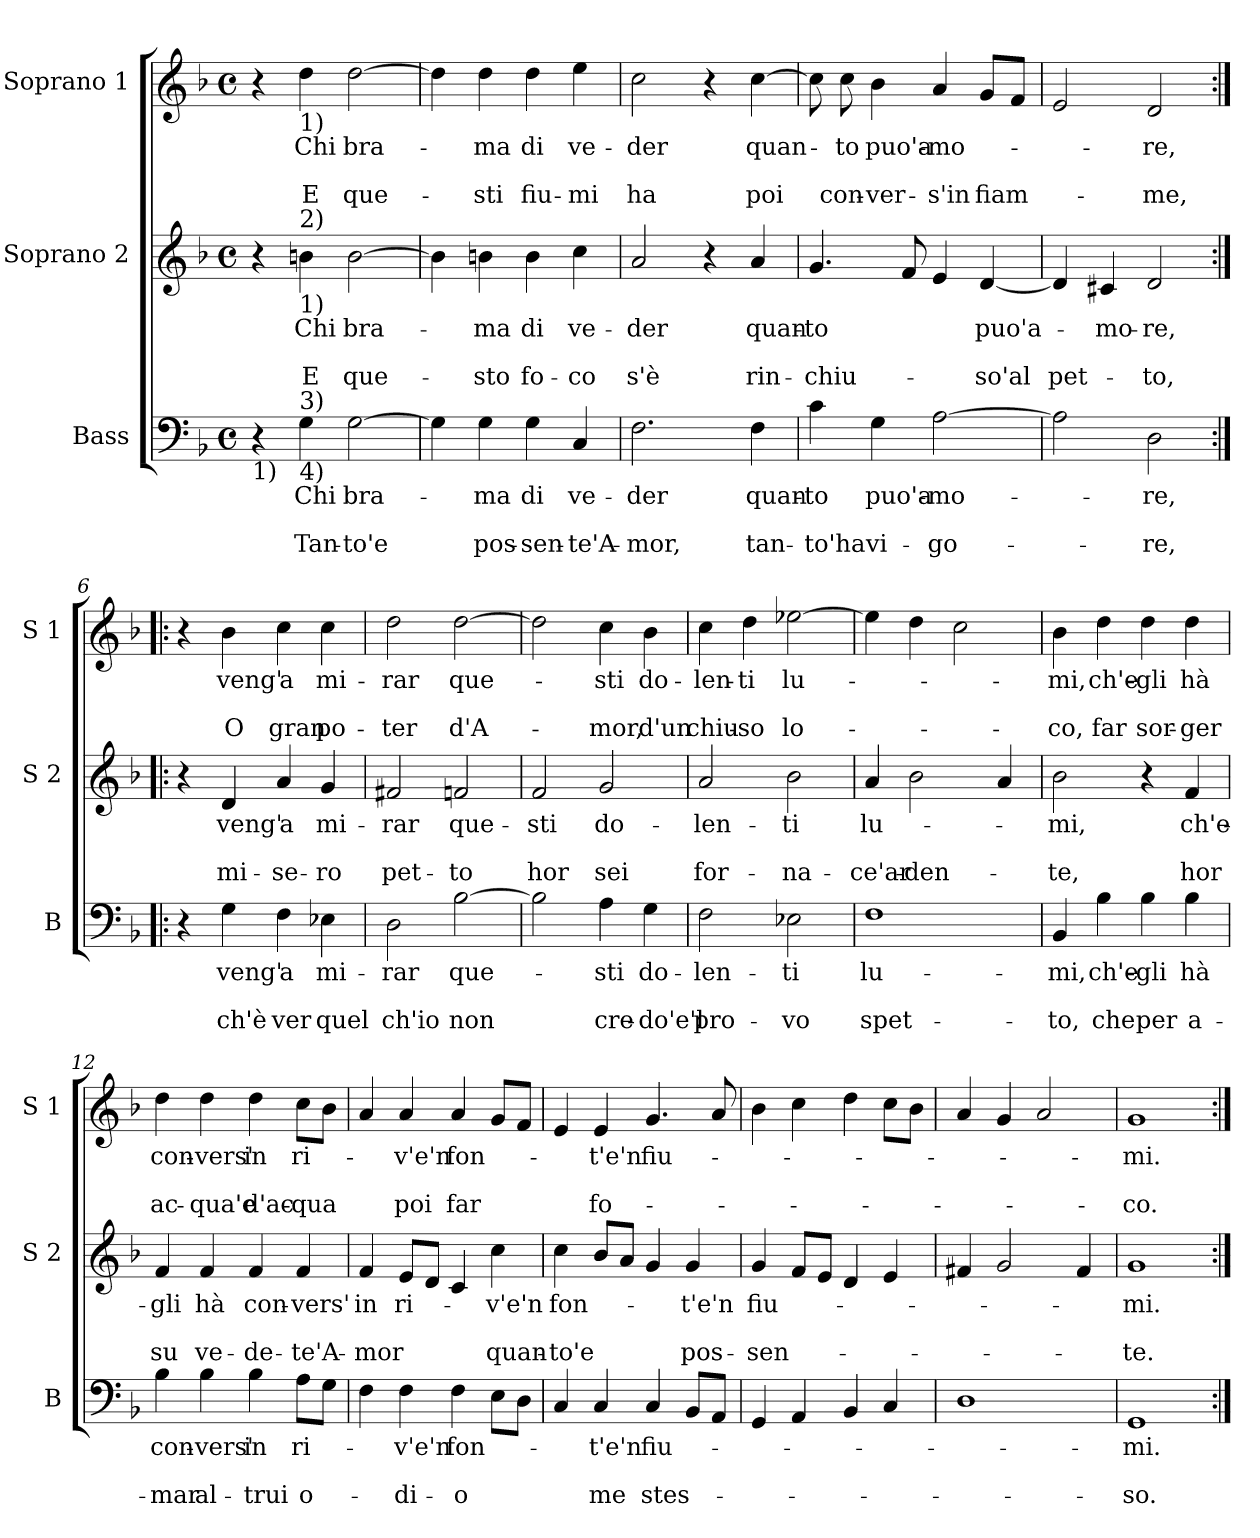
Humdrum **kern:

**kern	**text	**text	**text	**kern	**text	**text	**text	**kern	**text	**text	**text
*part3	*part3	*part3	*part3	*part2	*part2	*part2	*part2	*part1	*part1	*part1	*part1
*staff3	*staff3	*staff3	*staff3	*staff2	*staff2	*staff2	*staff2	*staff1	*staff1	*staff1	*staff1
*I"Bass	*	*	*	*I"Soprano 2	*	*	*	*I"Soprano 1	*	*	*
*I'B	*	*	*	*I'S 2	*	*	*	*I'S 1	*	*	*
*clefF4	*	*	*	*clefG2	*	*	*	*clefG2	*	*	*
*k[b-]	*	*	*	*k[b-]	*	*	*	*k[b-]	*	*	*
*F:	*	*	*	*F:	*	*	*	*F:	*	*	*
*M4/4	*	*	*	*M4/4	*	*	*	*M4/4	*	*	*
*met(c)	*	*	*	*met(c)	*	*	*	*met(c)	*	*	*
=1	=1	=1	=1	=1	=1	=1	=1	=1	=1	=1	=1
!LO:TX:b:t=1)	!	!	!	!	!	!	!	!	!	!	!
4r	.	.	.	4r	.	.	.	4r	.	.	.
!	!	!	!	!	!	!	!	!LO:TX:b:t=1)	!	!	!
!	!	!	!	!LO:TX:a:t=2)	!	!	!	!	!	!	!
!	!	!	!	!LO:TX:b:t=1)	!	!	!	!	!	!	!
!LO:TX:a:t=3)	!	!	!	!	!	!	!	!	!	!	!
!LO:TX:b:t=4)	!	!	!	!	!	!	!	!	!	!	!
!	!LO:LY:b	!	!LO:LY:b	!	!LO:LY:b	!	!LO:LY:b	!	!LO:LY:b	!	!LO:LY:b
4G\	Chi	.	Tan-	4bn\	Chi	.	E	4dd\	Chi	.	E
!	!LO:LY:b	!	!LO:LY:b	!	!LO:LY:b	!	!LO:LY:b	!	!LO:LY:b	!	!LO:LY:b
[2G\	bra-	.	-to'e	[2b\	bra-	.	que-	[2dd\	bra-	.	que-
=2	=2	=2	=2	=2	=2	=2	=2	=2	=2	=2	=2
4G\]	.	.	.	4b\]	.	.	.	4dd\]	.	.	.
!	!LO:LY:b	!	!LO:LY:b	!	!LO:LY:b	!	!LO:LY:b	!	!LO:LY:b	!	!LO:LY:b
4G\	-ma	.	pos-	4bn\	-ma	.	-sto	4dd\	-ma	.	-sti
!	!LO:LY:b	!	!LO:LY:b	!	!LO:LY:b	!	!LO:LY:b	!	!LO:LY:b	!	!LO:LY:b
4G\	di	.	-sen-	4b\	di	.	fo-	4dd\	di	.	fiu-
!	!LO:LY:b	!	!LO:LY:b	!	!LO:LY:b	!	!LO:LY:b	!	!LO:LY:b	!	!LO:LY:b
4C/	ve-	.	-te'A-	4cc\	ve-	.	-co	4ee\	ve-	.	-mi
=3	=3	=3	=3	=3	=3	=3	=3	=3	=3	=3	=3
!	!LO:LY:b	!	!LO:LY:b	!	!LO:LY:b	!	!LO:LY:b	!	!LO:LY:b	!	!LO:LY:b
2.F\	-der	.	-mor,	2a/	-der	.	s'è	2cc\	-der	.	ha
.	.	.	.	4r	.	.	.	4r	.	.	.
!	!LO:LY:b	!	!LO:LY:b	!	!LO:LY:b	!	!LO:LY:b	!	!LO:LY:b	!	!LO:LY:b
4F\	quan-	.	tan-	4a/	quan-	.	rin-	[4cc\	quan-	.	poi
=4	=4	=4	=4	=4	=4	=4	=4	=4	=4	=4	=4
!	!LO:LY:b	!	!LO:LY:b	!	!LO:LY:b	!	!LO:LY:b	!	!	!	!
4c\	-to	.	-to'ha	4.g/	-to	.	-chiu-	8cc\]	.	.	.
!	!	!	!	!	!	!	!	!	!LO:LY:b	!	!LO:LY:b
.	.	.	.	.	.	.	.	8cc\	-to	.	con-
!	!LO:LY:b	!	!LO:LY:b	!	!	!	!	!	!LO:LY:b	!	!LO:LY:b
4G\	puo'a-	.	vi-	.	.	.	.	4b-\	puo'a-	.	-ver-
.	.	.	.	8f/	.	.	.	.	.	.	.
!	!LO:LY:b	!	!LO:LY:b	!	!	!	!	!	!LO:LY:b	!	!LO:LY:b
[2A\	-mo-	.	-go-	4e/	.	.	.	4a/	-mo-	.	-s'in
!	!	!	!	!	!LO:LY:b	!	!LO:LY:b	!	!	!	!LO:LY:b
.	.	.	.	[4d/	puo'a-	.	-so'al	8g/L	.	.	fiam-
.	.	.	.	.	.	.	.	8f/J	.	.	.
!!LO:LB:g=z
=5	=5	=5	=5	=5	=5	=5	=5	=5	=5	=5	=5
!	!	!	!	!	!	!	!LO:LY:b	!	!	!	!
2A\]	.	.	.	4d/]	.	.	pet-	2e/	.	.	.
!	!	!	!	!	!LO:LY:b	!	!	!	!	!	!
.	.	.	.	4c#X/	-mo-	.	.	.	.	.	.
!	!LO:LY:b	!	!LO:LY:b	!	!LO:LY:b	!	!LO:LY:b	!	!LO:LY:b	!	!LO:LY:b
2D\	-re,	.	-re,	2d/	-re,	.	-to,	2d/	-re,	.	-me,
=6:|!|:	=6:|!|:	=6:|!|:	=6:|!|:	=6:|!|:	=6:|!|:	=6:|!|:	=6:|!|:	=6:|!|:	=6:|!|:	=6:|!|:	=6:|!|:
4r	.	.	.	4r	.	.	.	4r	.	.	.
!	!LO:LY:b	!	!LO:LY:b	!	!LO:LY:b	!	!LO:LY:b	!	!LO:LY:b	!	!LO:LY:b
4G\	veng'	.	ch'è	4d/	veng'	.	mi-	4b-\	veng'	.	O
!	!LO:LY:b	!	!LO:LY:b	!	!LO:LY:b	!	!LO:LY:b	!	!LO:LY:b	!	!LO:LY:b
4F\	a	.	ver	4a/	a	.	-se-	4cc\	a	.	gran
!	!LO:LY:b	!	!LO:LY:b	!	!LO:LY:b	!	!LO:LY:b	!	!LO:LY:b	!	!LO:LY:b
4E-X\	mi-	.	quel	4g/	mi-	.	-ro	4cc\	mi-	.	po-
=7	=7	=7	=7	=7	=7	=7	=7	=7	=7	=7	=7
!	!LO:LY:b	!	!LO:LY:b	!	!LO:LY:b	!	!LO:LY:b	!	!LO:LY:b	!	!LO:LY:b
2D\	-rar	.	ch'io	2f#X/	-rar	.	pet-	2dd\	-rar	.	-ter
!	!LO:LY:b	!	!LO:LY:b	!	!LO:LY:b	!	!LO:LY:b	!	!LO:LY:b	!	!LO:LY:b
[2B-\	que-	.	non	2fn/	que-	.	-to	[2dd\	que-	.	d'A-
=8	=8	=8	=8	=8	=8	=8	=8	=8	=8	=8	=8
!	!	!	!	!	!LO:LY:b	!	!LO:LY:b	!	!	!	!
2B-\]	.	.	.	2f/	-sti	.	hor	2dd\]	.	.	.
!	!LO:LY:b	!	!LO:LY:b	!	!LO:LY:b	!	!LO:LY:b	!	!LO:LY:b	!	!LO:LY:b
4A\	-sti	.	cre-	2g/	do-	.	sei	4cc\	-sti	.	-mor,
!	!LO:LY:b	!	!LO:LY:b	!	!	!	!	!	!LO:LY:b	!	!LO:LY:b
4G\	do-	.	-do'e'l	.	.	.	.	4b-\	do-	.	d'un
!!LO:PB:g=z
=9	=9	=9	=9	=9	=9	=9	=9	=9	=9	=9	=9
!	!LO:LY:b	!	!LO:LY:b	!	!LO:LY:b	!	!LO:LY:b	!	!LO:LY:b	!	!LO:LY:b
2F\	-len-	.	pro-	2a/	-len-	.	for-	4cc\	-len-	.	chiu-
!	!	!	!	!	!	!	!	!	!LO:LY:b	!	!LO:LY:b
.	.	.	.	.	.	.	.	4dd\	-ti	.	-so
!	!LO:LY:b	!	!LO:LY:b	!	!LO:LY:b	!	!LO:LY:b	!	!LO:LY:b	!	!LO:LY:b
2E-X\	-ti	.	-vo	2b-\	-ti	.	-na-	[2ee-X\	lu-	.	lo-
=10	=10	=10	=10	=10	=10	=10	=10	=10	=10	=10	=10
!	!LO:LY:b	!	!LO:LY:b	!	!LO:LY:b	!	!LO:LY:b	!	!	!	!
1F	lu-	.	spet-	4a/	lu-	.	-ce'ar-	4ee-\]	.	.	.
!	!	!	!	!	!	!	!LO:LY:b	!	!	!	!
.	.	.	.	2b-\	.	.	-den-	4dd\	.	.	.
.	.	.	.	.	.	.	.	2cc\	.	.	.
.	.	.	.	4a/	.	.	.	.	.	.	.
=11	=11	=11	=11	=11	=11	=11	=11	=11	=11	=11	=11
!	!LO:LY:b	!	!LO:LY:b	!	!LO:LY:b	!	!LO:LY:b	!	!LO:LY:b	!	!LO:LY:b
4BB-/	-mi,	.	-to,	2b-\	-mi,	.	-te,	4b-\	-mi,	.	-co,
!	!LO:LY:b	!	!LO:LY:b	!	!	!	!	!	!LO:LY:b	!	!LO:LY:b
4B-\	ch'e-	.	che	.	.	.	.	4dd\	ch'e-	.	far
!	!LO:LY:b	!	!LO:LY:b	!	!	!	!	!	!LO:LY:b	!	!LO:LY:b
4B-\	-gli	.	per	4r	.	.	.	4dd\	-gli	.	sor-
!	!LO:LY:b	!	!LO:LY:b	!	!LO:LY:b	!	!LO:LY:b	!	!LO:LY:b	!	!LO:LY:b
4B-\	hà	.	a-	4f/	ch'e-	.	hor	4dd\	hà	.	-ger
=12	=12	=12	=12	=12	=12	=12	=12	=12	=12	=12	=12
!	!LO:LY:b	!	!LO:LY:b	!	!LO:LY:b	!	!LO:LY:b	!	!LO:LY:b	!	!LO:LY:b
4B-\	con-	.	-mar	4f/	-gli	.	su	4dd\	con-	.	ac-
!	!LO:LY:b	!	!LO:LY:b	!	!LO:LY:b	!	!LO:LY:b	!	!LO:LY:b	!	!LO:LY:b
4B-\	-vers'	.	al-	4f/	hà	.	ve-	4dd\	-vers'	.	-qua'e
!	!LO:LY:b	!	!LO:LY:b	!	!LO:LY:b	!	!LO:LY:b	!	!LO:LY:b	!	!LO:LY:b
4B-\	in	.	-trui	4f/	con-	.	-de-	4dd\	in	.	d'ac-
!	!LO:LY:b	!	!LO:LY:b	!	!LO:LY:b	!	!LO:LY:b	!	!LO:LY:b	!	!LO:LY:b
8A\L	ri-	.	o-	4f/	-vers'	.	-te'A-	8cc\L	ri-	.	-qua
8G\J	.	.	.	.	.	.	.	8b-\J	.	.	.
!!LO:LB:g=z
=13	=13	=13	=13	=13	=13	=13	=13	=13	=13	=13	=13
!	!	!	!	!	!LO:LY:b	!	!LO:LY:b	!	!	!	!
4F\	.	.	.	4f/	in	.	-mor	4a/	.	.	.
!	!LO:LY:b	!	!LO:LY:b	!	!LO:LY:b	!	!	!	!LO:LY:b	!	!LO:LY:b
4F\	-v'e'n	.	-di-	8e/L	ri-	.	.	4a/	-v'e'n	.	poi
.	.	.	.	8d/J	.	.	.	.	.	.	.
!	!LO:LY:b	!	!LO:LY:b	!	!	!	!	!	!LO:LY:b	!	!LO:LY:b
4F\	fon-	.	-o	4c/	.	.	.	4a/	fon-	.	far
!	!	!	!	!	!LO:LY:b	!	!LO:LY:b	!	!	!	!
8E\L	.	.	.	4cc\	-v'e'n	.	quan-	8g/L	.	.	.
8D\J	.	.	.	.	.	.	.	8f/J	.	.	.
=14	=14	=14	=14	=14	=14	=14	=14	=14	=14	=14	=14
!	!	!	!	!	!LO:LY:b	!	!LO:LY:b	!	!	!	!
4C/	.	.	.	4cc\	fon-	.	-to'e	4e/	.	.	.
!	!LO:LY:b	!	!LO:LY:b	!	!	!	!	!	!LO:LY:b	!	!LO:LY:b
4C/	-t'e'n	.	me	8b-/L	.	.	.	4e/	-t'e'n	.	fo-
.	.	.	.	8a/J	.	.	.	.	.	.	.
!	!LO:LY:b	!	!LO:LY:b	!	!	!	!	!	!LO:LY:b	!	!
4C/	fiu-	.	stes-	4g/	.	.	.	4.g/	fiu-	.	.
!	!	!	!	!	!LO:LY:b	!	!LO:LY:b	!	!	!	!
8BB-/L	.	.	.	4g/	-t'e'n	.	pos-	.	.	.	.
8AA/J	.	.	.	.	.	.	.	8a/	.	.	.
=15	=15	=15	=15	=15	=15	=15	=15	=15	=15	=15	=15
!	!	!	!	!	!LO:LY:b	!	!LO:LY:b	!	!	!	!
4GG/	.	.	.	4g/	fiu-	.	-sen-	4b-\	.	.	.
4AA/	.	.	.	8f/L	.	.	.	4cc\	.	.	.
.	.	.	.	8e/J	.	.	.	.	.	.	.
4BB-/	.	.	.	4d/	.	.	.	4dd\	.	.	.
4C/	.	.	.	4e/	.	.	.	8cc\L	.	.	.
.	.	.	.	.	.	.	.	8b-\J	.	.	.
=16	=16	=16	=16	=16	=16	=16	=16	=16	=16	=16	=16
1D	.	.	.	4f#X/	.	.	.	4a/	.	.	.
.	.	.	.	2g/	.	.	.	4g/	.	.	.
.	.	.	.	.	.	.	.	2a/	.	.	.
.	.	.	.	4f#/	.	.	.	.	.	.	.
=17	=17	=17	=17	=17	=17	=17	=17	=17	=17	=17	=17
!	!LO:LY:b	!	!LO:LY:b	!	!LO:LY:b	!	!LO:LY:b	!	!LO:LY:b	!	!LO:LY:b
1GG	-mi.	.	-so.	1g	-mi.	.	-te.	1g	-mi.	.	-co.
=:|!	=:|!	=:|!	=:|!	=:|!	=:|!	=:|!	=:|!	=:|!	=:|!	=:|!	=:|!
*-	*-	*-	*-	*-	*-	*-	*-	*-	*-	*-	*-
